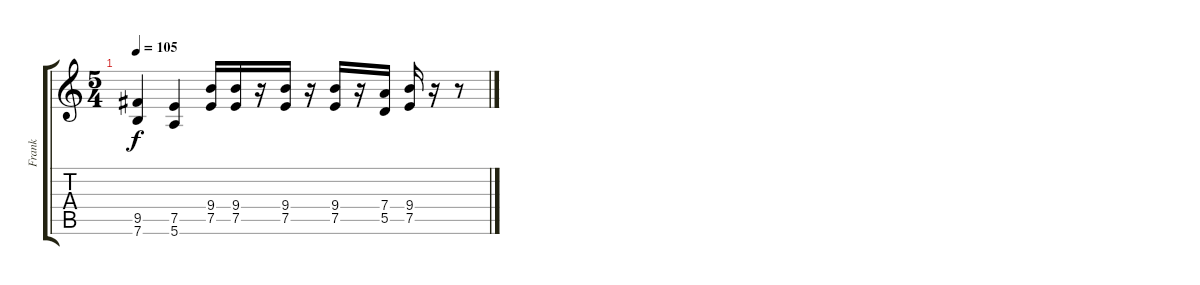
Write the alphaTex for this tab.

\track ("Frank" "Frank") {instrument acousticguitarsteel}
\staff {score tabs}
\tuning (E4 B3 G3 D3 A2 E2) {hide}
\ts (5 4)
\tempo 105
\clef g2
\ks c
(9.5 7.6).4{dy f} (7.5 5.6).4 (9.4 7.5).16 (9.4 7.5).16 r.16 (9.4 7.5).16 r.16 (9.4 7.5).16 r.16 (7.4 5.5).16 (9.4 7.5).16 r.16 r.8
